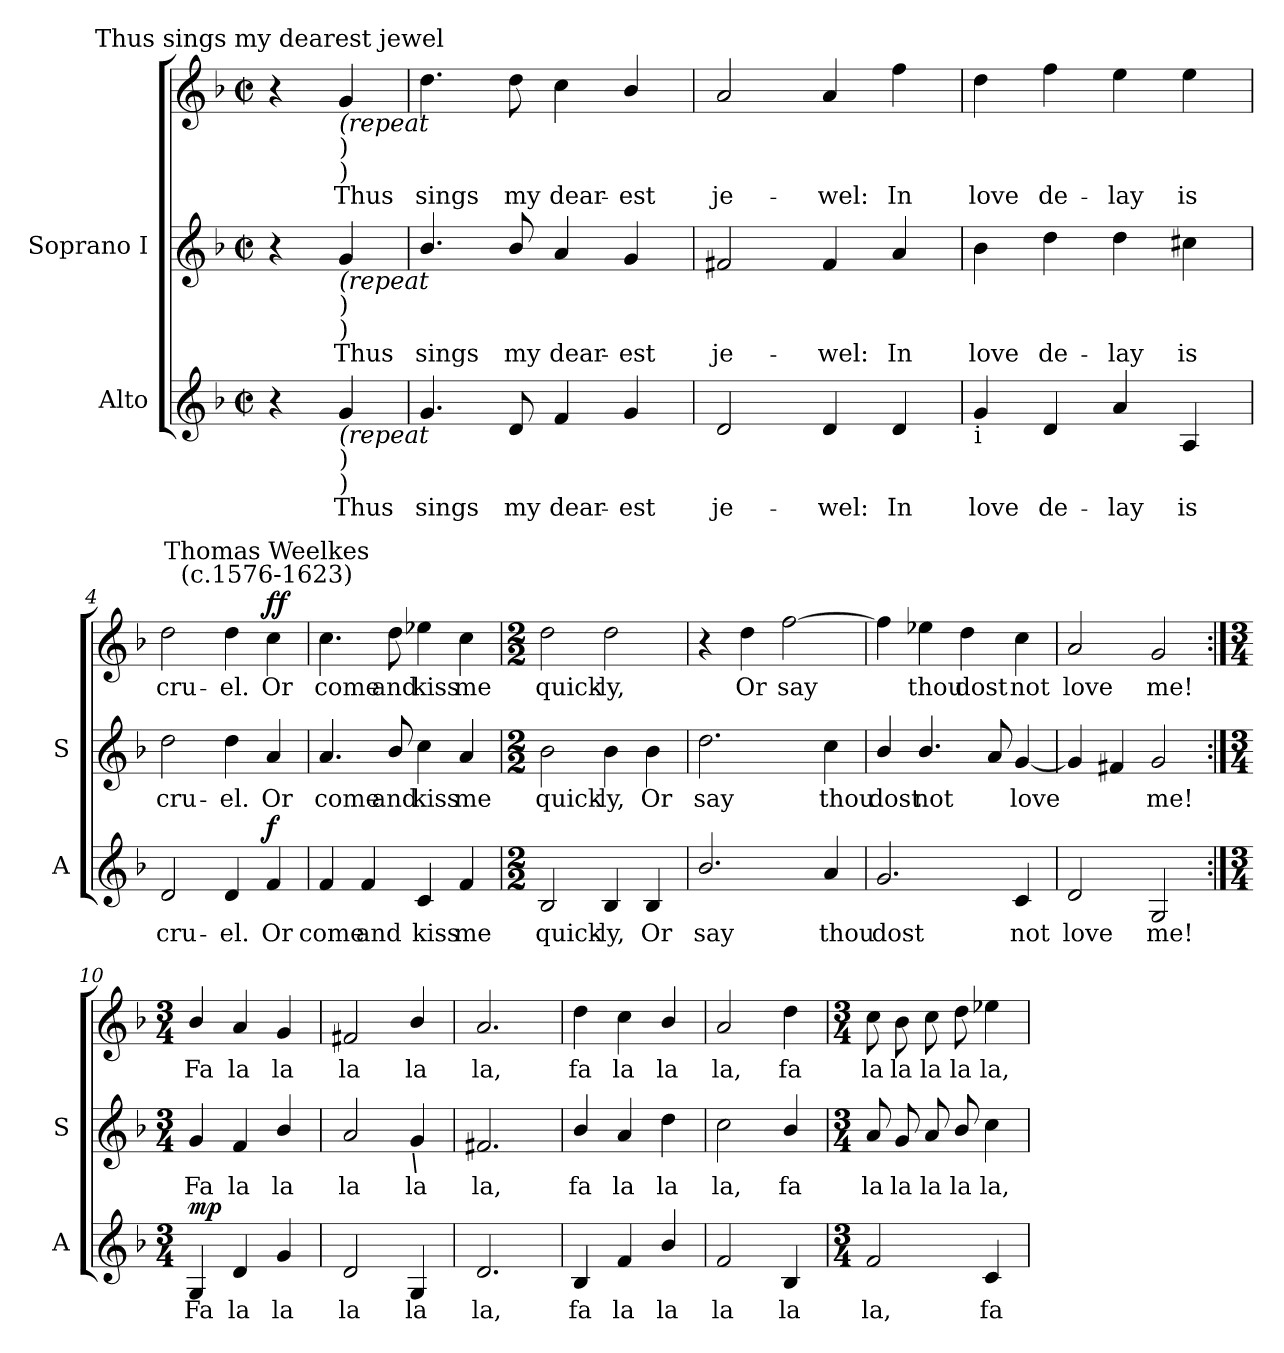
**kern	**text	**dynam	**kern	**text	**kern	**text	**dynam
*part2	*part2	*part2	*part1	*part1	*part1	*part1	*part1
*staff3	*staff3	*staff3	*staff2	*staff2	*staff1	*staff1	*staff1/2
*I"Alto	*	*	*I"Soprano I	*	*	*	*
*I'A	*	*	*I'S	*	*	*	*
*clefG2	*	*	*clefG2	*	*clefG2	*	*
*k[b-]	*	*	*k[b-]	*	*k[b-]	*	*
*F:	*	*	*F:	*	*F:	*	*
*M2/2	*	*	*M2/2	*	*M2/2	*	*
*met(c|)	*	*	*met(c|)	*	*met(c|)	*	*
=	=	=	=	=	=	=	=
!	!	!	!	!	!LO:TX:a:cj:t=Thus sings my dearest jewel	!	!
4r	.	.	4r	.	4r	.	.
!	!	!	!	!	!LO:TX:b:i:t=(repeat	!	!
!	!	!	!	!	!LO:TX:b:t=)	!	!
!	!	!	!	!	!LO:TX:b:t=)	!	!
!	!	!	!LO:TX:b:i:t=(repeat	!	!	!	!
!	!	!	!LO:TX:b:t=)	!	!	!	!
!	!	!	!LO:TX:b:t=)	!	!	!	!
!LO:TX:b:i:t=(repeat	!	!	!	!	!	!	!
!LO:TX:b:t=)	!	!	!	!	!	!	!
!LO:TX:b:t=)	!	!	!	!	!	!	!
!	!LO:LY:b	!LO:DY:b	!	!LO:LY:b	!	!LO:LY:b	!
!	!	!LO:DY:n=1:b	!	!	!	!	!LO:DY:b=2
!	!	!	!	!	!	!	!LO:DY:n=1:b=2
!	!	!	!	!	!	!	!LO:DY:n=2:b
!	!	!	!	!	!	!	!LO:DY:n=3:b
4g	Thus	mf p	4g	Thus	4g	Thus	mf p mf p
=1	=1	=1	=1	=1	=1	=1	=1
!	!LO:LY:b	!	!	!LO:LY:b	!	!LO:LY:b	!
4.g	sings	.	4.b-/	sings	4.dd	sings	.
!	!LO:LY:b	!	!	!LO:LY:b	!	!LO:LY:b	!
8d	my	.	8b-/	my	8dd	my	.
!	!LO:LY:b	!	!	!LO:LY:b	!	!LO:LY:b	!
4f	dear-	.	4a	dear-	4cc	dear-	.
!	!LO:LY:b	!	!	!LO:LY:b	!	!LO:LY:b	!
4g	-est	.	4g	-est	4b-/	-est	.
=2	=2	=2	=2	=2	=2	=2	=2
!	!LO:LY:b	!	!	!LO:LY:b	!	!LO:LY:b	!
2d	je-	.	2f#X	je-	2a	je-	.
!	!LO:LY:b	!	!	!LO:LY:b	!	!LO:LY:b	!
4d	-wel:	.	4f#	-wel:	4a	-wel:	.
!	!LO:LY:b	!	!	!LO:LY:b	!	!LO:LY:b	!
4d	In	.	4a	In	4ff	In	.
=3	=3	=3	=3	=3	=3	=3	=3
!LO:TX:b:t=i	!	!	!	!	!	!	!
!	!LO:LY:b	!	!	!LO:LY:b	!	!LO:LY:b	!
4g	love	.	4b-	love	4dd	love	.
!	!LO:LY:b	!	!	!LO:LY:b	!	!LO:LY:b	!
4d	de-	.	4dd	de-	4ff	de-	.
!	!LO:LY:b	!	!	!LO:LY:b	!	!LO:LY:b	!
4a	-lay	.	4dd	-lay	4ee	-lay	.
!	!LO:LY:b	!	!	!LO:LY:b	!	!LO:LY:b	!
4A	is	.	4cc#X	is	4ee	is	.
=4	=4	=4	=4	=4	=4	=4	=4
!	!LO:LY:b	!	!	!LO:LY:b	!	!LO:LY:b	!
2d	cru-	.	2dd	cru-	2dd	cru-	.
!	!LO:LY:b	!	!	!LO:LY:b	!	!LO:LY:b	!
4d	-el.	.	4dd	-el.	4dd	-el.	.
!	!	!	!	!	!LO:TX:a:cj:t=Thomas Weelkes\n(c.1576-1623)	!	!
!	!LO:LY:b	!LO:DY:b	!	!LO:LY:b	!	!LO:LY:b	!LO:DY:b=2
!	!	!	!	!	!	!	!LO:DY:n=1:b
4f	Or	f	4a	Or	4cc	Or	f f
=5	=5	=5	=5	=5	=5	=5	=5
!	!LO:LY:b	!	!	!LO:LY:b	!	!LO:LY:b	!
4f	come	.	4.a	come	4.cc	come	.
!	!LO:LY:b	!	!	!	!	!	!
4f	and	.	.	.	.	.	.
!	!	!	!	!LO:LY:b	!	!LO:LY:b	!
.	.	.	8b-/	and	8dd	and	.
!	!LO:LY:b	!	!	!LO:LY:b	!	!LO:LY:b	!
4c	kiss	.	4cc	kiss	4ee-X	kiss	.
!	!LO:LY:b	!	!	!LO:LY:b	!	!LO:LY:b	!
4f	me	.	4a	me	4cc	me	.
!!LO:LB:g=z
=6	=6	=6	=6	=6	=6	=6	=6
*M2/2	*	*	*M2/2	*	*M2/2	*	*
!	!LO:LY:b	!	!	!LO:LY:b	!	!LO:LY:b	!
2B-	quick-	.	2b-	quick-	2dd	quick-	.
!	!LO:LY:b	!	!	!LO:LY:b	!	!LO:LY:b	!
4B-	-ly,	.	4b-	-ly,	2dd	-ly,	.
!	!LO:LY:b	!	!	!LO:LY:b	!	!	!
4B-	Or	.	4b-	Or	.	.	.
=7	=7	=7	=7	=7	=7	=7	=7
!	!LO:LY:b	!	!	!LO:LY:b	!	!	!
2.b-/	say	.	2.dd	say	4r	.	.
!	!	!	!	!	!	!LO:LY:b	!
.	.	.	.	.	4dd	Or	.
!	!	!	!	!	!	!LO:LY:b	!
.	.	.	.	.	[2ff	say	.
!	!LO:LY:b	!	!	!LO:LY:b	!	!	!
4a	thou	.	4cc	thou	.	.	.
=8	=8	=8	=8	=8	=8	=8	=8
!	!LO:LY:b	!	!	!LO:LY:b	!	!	!
2.g	dost	.	4b-/	dost	4ff]	.	.
!	!	!	!	!LO:LY:b	!	!LO:LY:b	!
.	.	.	4.b-/	not	4ee-X	thou	.
!	!	!	!	!	!	!LO:LY:b	!
.	.	.	.	.	4dd	dost	.
.	.	.	8a	.	.	.	.
!	!LO:LY:b	!	!	!LO:LY:b	!	!LO:LY:b	!
4c	not	.	[4g	love	4cc	not	.
=9	=9	=9	=9	=9	=9	=9	=9
!	!LO:LY:b	!	!	!	!	!LO:LY:b	!
2d	love	.	4g]	.	2a	love	.
.	.	.	4f#X	.	.	.	.
!	!LO:LY:b	!	!	!LO:LY:b	!	!LO:LY:b	!
2G	me!	.	2g	me!	2g	me!	.
=10:|!	=10:|!	=10:|!	=10:|!	=10:|!	=10:|!	=10:|!	=10:|!
*M3/4	*	*	*M3/4	*	*M3/4	*	*
!	!LO:LY:b	!LO:DY:b	!	!LO:LY:b	!	!LO:LY:b	!LO:DY:b=2
!	!	!	!	!	!	!	!LO:DY:n=1:b
4G	Fa	mp	4g	Fa	4b-/	Fa	mp mp
!	!LO:LY:b	!	!	!LO:LY:b	!	!LO:LY:b	!
4d	la	.	4f	la	4a	la	.
!	!LO:LY:b	!	!	!LO:LY:b	!	!LO:LY:b	!
4g	la	.	4b-/	la	4g	la	.
=11	=11	=11	=11	=11	=11	=11	=11
!	!LO:LY:b	!	!	!LO:LY:b	!	!LO:LY:b	!
2d	la	.	2a	la	2f#X	la	.
!	!	!	!LO:TX:b:i:t=\	!	!	!	!
!	!LO:LY:b	!	!	!LO:LY:b	!	!LO:LY:b	!
4G	la	.	4g	la	4b-/	la	.
=12	=12	=12	=12	=12	=12	=12	=12
!	!LO:LY:b	!	!	!LO:LY:b	!	!LO:LY:b	!
2.d	la,	.	2.f#X	la,	2.a	la,	.
=13	=13	=13	=13	=13	=13	=13	=13
!	!LO:LY:b	!	!	!LO:LY:b	!	!LO:LY:b	!
4B-	fa	.	4b-/	fa	4dd	fa	.
!	!LO:LY:b	!	!	!LO:LY:b	!	!LO:LY:b	!
4f	la	.	4a	la	4cc	la	.
!	!LO:LY:b	!	!	!LO:LY:b	!	!LO:LY:b	!
4b-/	la	.	4dd	la	4b-/	la	.
=14	=14	=14	=14	=14	=14	=14	=14
!	!LO:LY:b	!	!	!LO:LY:b	!	!LO:LY:b	!
2f	la	.	2cc	la,	2a	la,	.
!	!LO:LY:b	!	!	!LO:LY:b	!	!LO:LY:b	!
4B-	la	.	4b-/	fa	4dd	fa	.
!!LO:LB:g=z
=15	=15	=15	=15	=15	=15	=15	=15
*M3/4	*	*	*M3/4	*	*M3/4	*	*
!	!LO:LY:b	!	!	!LO:LY:b	!	!LO:LY:b	!
2f	la,	.	8a	la	8cc	la	.
!	!	!	!	!LO:LY:b	!	!LO:LY:b	!
.	.	.	8g	la	8b-	la	.
!	!	!	!	!LO:LY:b	!	!LO:LY:b	!
.	.	.	8a	la	8cc	la	.
!	!	!	!	!LO:LY:b	!	!LO:LY:b	!
.	.	.	8b-/	la	8dd	la	.
!	!LO:LY:b	!	!	!LO:LY:b	!	!LO:LY:b	!
4c	fa	.	4cc	la,	4ee-X	la,	.
=	=	=	=	=	=	=	=
*-	*-	*-	*-	*-	*-	*-	*-
